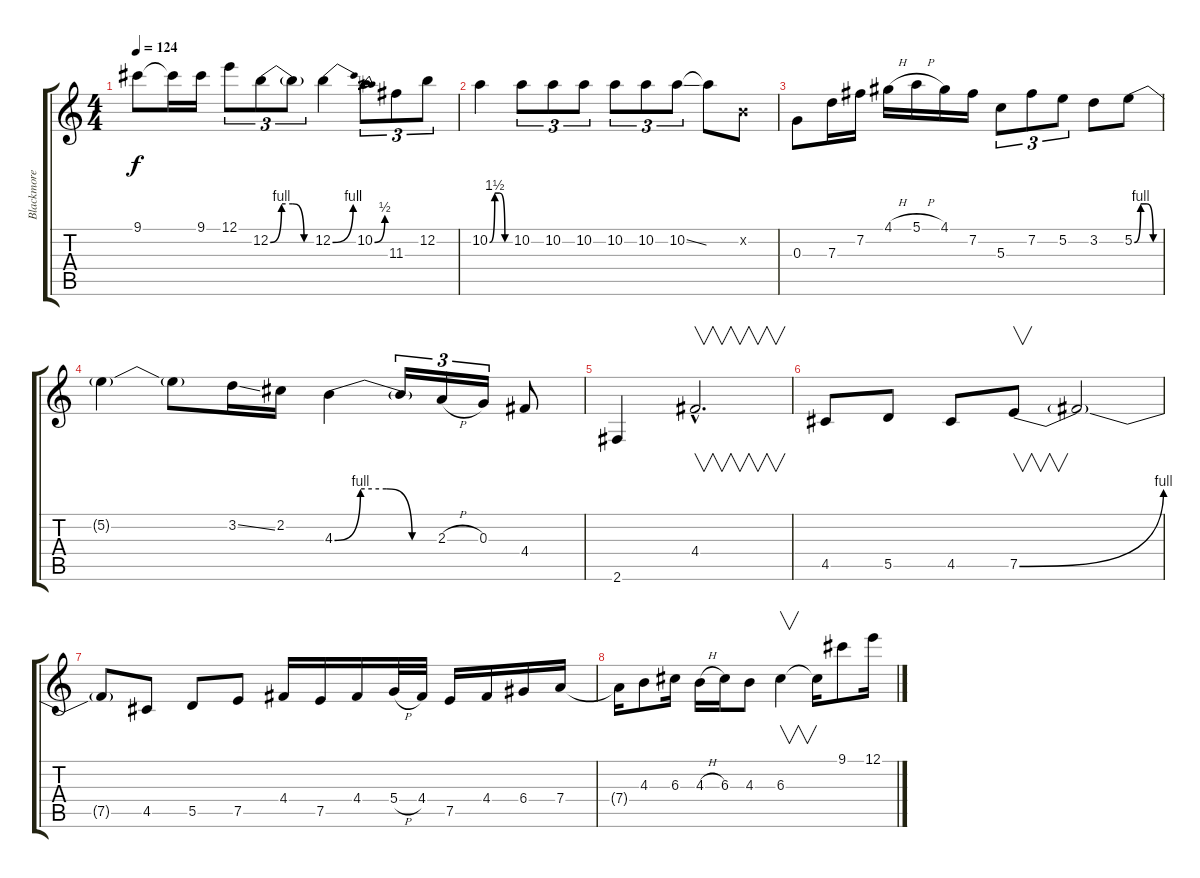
\track ("Blackmore" "Blackmore") {instrument overdrivenguitar}
\staff {score tabs}
\tuning (E4 B3 G3 D3 A2 E2) {hide}
\ts (4 4)
\tempo 124
\clef g2
\ks c
9.1{t}.8{dy f} 9.1{t}.16 9.1.16 12.1.8{tu (3 2)} 12.2{be (custom 0 0 15 4 30 4 45 0 60 0)}.8{tu (3 2)} 12.2{t}.8{tu (3 2)} 12.2{be (bend 0 0 60 4)}.4 10.2{be (bend 0 0 60 2)}.8{tu (3 2)} 11.3.8{tu (3 2)} 12.2.8{tu (3 2)} |
10.2{be (custom 0 0 15 6 30 6 45 0 60 0)}.4 10.2.8{tu (3 2)} 10.2.8{tu (3 2)} 10.2.8{tu (3 2)} 10.2.8{tu (3 2)} 10.2.8{tu (3 2)} 10.2{ss}.8{tu (3 2)} 10.2{t}.8 0.2{x}.8 |
0.3.8 7.3.16 7.2.16 4.1{h}.16 5.1{h}.16 4.1.16 7.2.16 5.3.8{tu (3 2)} 7.2.8{tu (3 2)} 5.2.8{tu (3 2)} 3.2.8 5.2{be (custom 0 0 15 4 30 4 45 0 60 0)}.8 |
5.2{t}.4 5.2{t}.8 3.2{ss}.16 2.2.16 4.3{be (custom 0 0 15 4 30 4 45 0 60 0)}.4 4.3{t}.16{tu (3 2)} 2.3{h}.16{tu (3 2)} 0.3.16{tu (3 2)} 4.4.8 |
2.6.4 4.4{hac}.2{v d} |
4.5.8 5.5.8 4.5.8 7.5{be (bend 0 0 60 4)}.8{v} 7.5{t}.2 |
7.5{t}.8 4.5.8 5.5.8 7.5.8 4.4.16 7.5.16 4.4.16 5.4{h}.32 4.4.32 7.5.16 4.4.16 6.4.16 7.4.16 |
7.4{t}.16 4.3.8 6.3.16 4.3{h}.16 6.3.16 4.3.8 6.3.4{v} 6.3{t}.16 9.1.8 12.1.16
